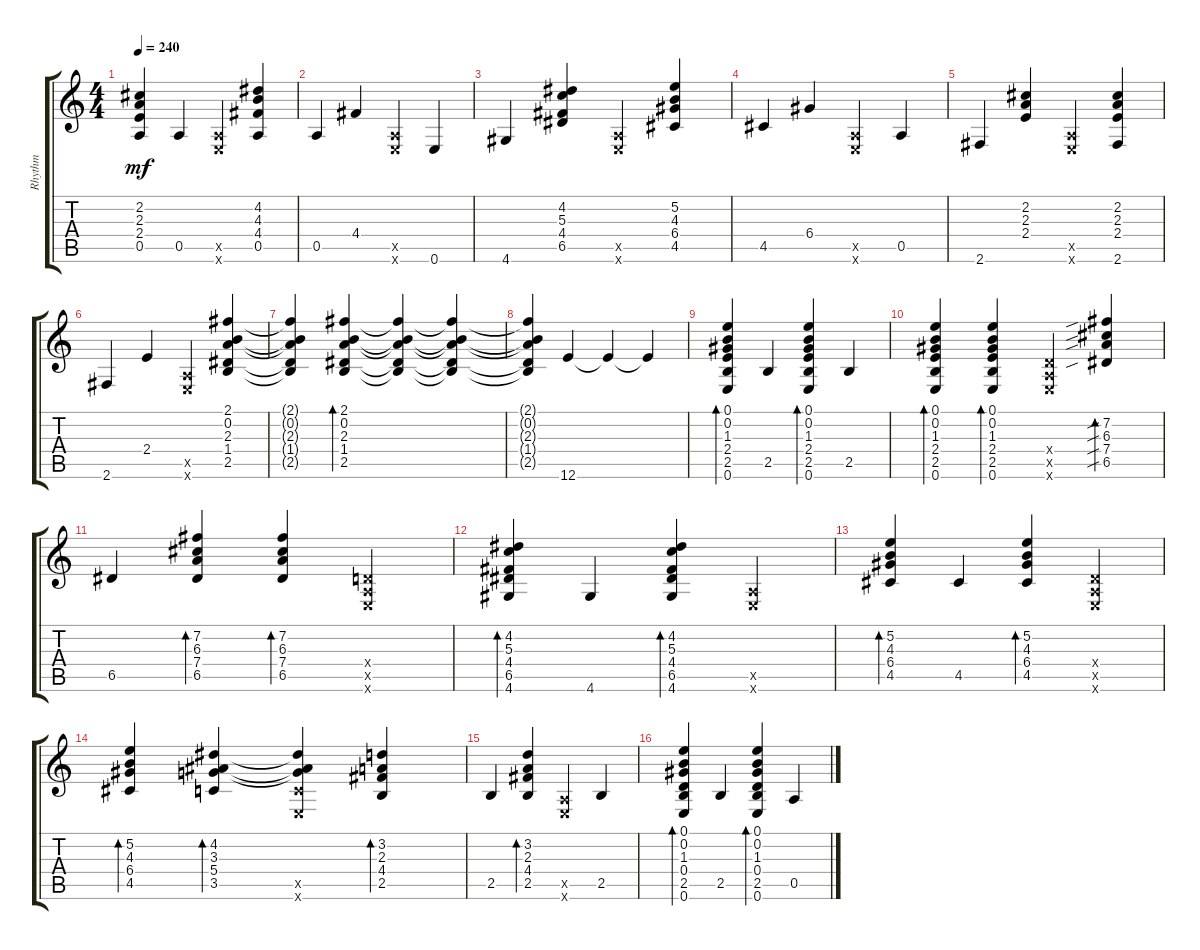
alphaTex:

\track ("Rhythm" "Rhythm") {instrument acousticguitarsteel}
\staff {score tabs}
\tuning (E4 B3 G3 D3 A2 E2) {hide}
\ts (4 4)
\tempo 240
\clef g2
\ks c
(2.2 2.3 2.4 0.5).4{dy mf} 0.5.4 (0.5{x} 0.6{x}).4 (4.2 4.3 4.4 0.5).4 |
0.5.4 4.4.4 (0.5{x} 0.6{x}).4 0.6.4 |
4.6.4 (4.2 5.3 4.4 6.5).4 (0.5{x} 0.6{x}).4 (5.2 4.3 6.4 4.5).4 |
4.5.4 6.4.4 (0.5{x} 0.6{x}).4 0.5.4 |
2.6.4 (2.2 2.3 2.4).4 (0.5{x} 0.6{x}).4 (2.2 2.3 2.4 2.6).4 |
2.6.4 2.4.4 (0.5{x} 0.6{x}).4 (2.1 0.2 2.3 1.4 2.5).4 |
(2.1{t} 0.2{t} 2.3{t} 1.4{t} 2.5{t}).4 (2.1 0.2 2.3 1.4 2.5).4{bd 240} (2.1{t} 0.2{t} 2.3{t} 1.4{t} 2.5{t}).4 (2.1{t} 0.2{t} 2.3{t} 1.4{t} 2.5{t}).4 |
(2.1{t} 0.2{t} 2.3{t} 1.4{t} 2.5{t}).4 12.6.4 12.6{t}.4 12.6{t}.4 |
(0.1 0.2 1.3 2.4 2.5 0.6).4{bd 60} 2.5.4 (0.1 0.2 1.3 2.4 2.5 0.6).4{bd 60} 2.5.4 |
(0.1 0.2 1.3 2.4 2.5 0.6).4{bd 60} (0.1 0.2 1.3 2.4 2.5 0.6).4{bd 60} (0.4{x} 0.5{x} 0.6{x}).4 (7.2{sib} 6.3{sib} 7.4{sib} 6.5{sib}).4{bd 60} |
6.5.4 (7.2 6.3 7.4 6.5).4{bd 60} (7.2 6.3 7.4 6.5).4{bd 60} (0.4{x} 0.5{x} 0.6{x}).4 |
(4.2 5.3 4.4 6.5 4.6).4{bd 60} 4.6.4 (4.2 5.3 4.4 6.5 4.6).4{bd 60} (0.5{x} 0.6{x}).4 |
(5.2 4.3 6.4 4.5).4{bd 60} 4.5.4 (5.2 4.3 6.4 4.5).4{bd 60} (0.4{x} 0.5{x} 0.6{x}).4 |
(5.2 4.3 6.4 4.5).4{bd 60} (4.2 3.3 5.4 3.5).4{bd 60} (4.2{t} 3.3{t} 5.4{t} 3.5{x} 0.6{x}).4 (3.2 2.3 4.4 2.5).4{bd 60} |
2.5.4 (3.2 2.3 4.4 2.5).4{bd 60} (0.5{x} 0.6{x}).4 2.5.4 |
(0.1 0.2 1.3 0.4 2.5 0.6).4{bd 60} 2.5.4 (0.1 0.2 1.3 0.4 2.5 0.6).4{bd 60} 0.5.4
